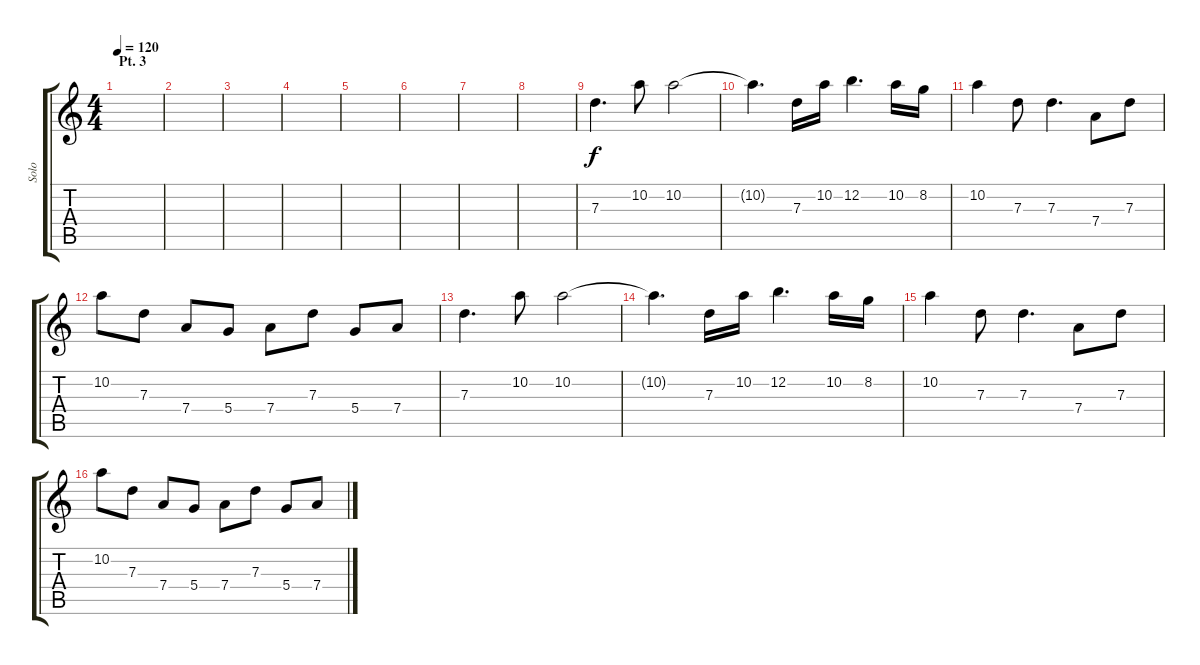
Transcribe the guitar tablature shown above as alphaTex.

\track ("Solo" "Solo") {instrument distortionguitar}
\staff {score tabs}
\tuning (E4 B3 G3 D3 A2 E2) {hide}
\ts (4 4)
\section ("" "Pt. 3")
\tempo 120
\clef g2
\ks c
|
|
|
|
|
|
|
|
7.3.4{d} 10.2.8 10.2.2 |
10.2{t}.4{d} 7.3.16 10.2.16 12.2.4{d} 10.2.16 8.2.16 |
10.2.4 7.3.8 7.3.4{d} 7.4.8 7.3.8 |
10.2.8 7.3.8 7.4.8 5.4.8 7.4.8 7.3.8 5.4.8 7.4.8 |
7.3.4{d} 10.2.8 10.2.2 |
10.2{t}.4{d} 7.3.16 10.2.16 12.2.4{d} 10.2.16 8.2.16 |
10.2.4 7.3.8 7.3.4{d} 7.4.8 7.3.8 |
10.2.8 7.3.8 7.4.8 5.4.8 7.4.8 7.3.8 5.4.8 7.4.8
